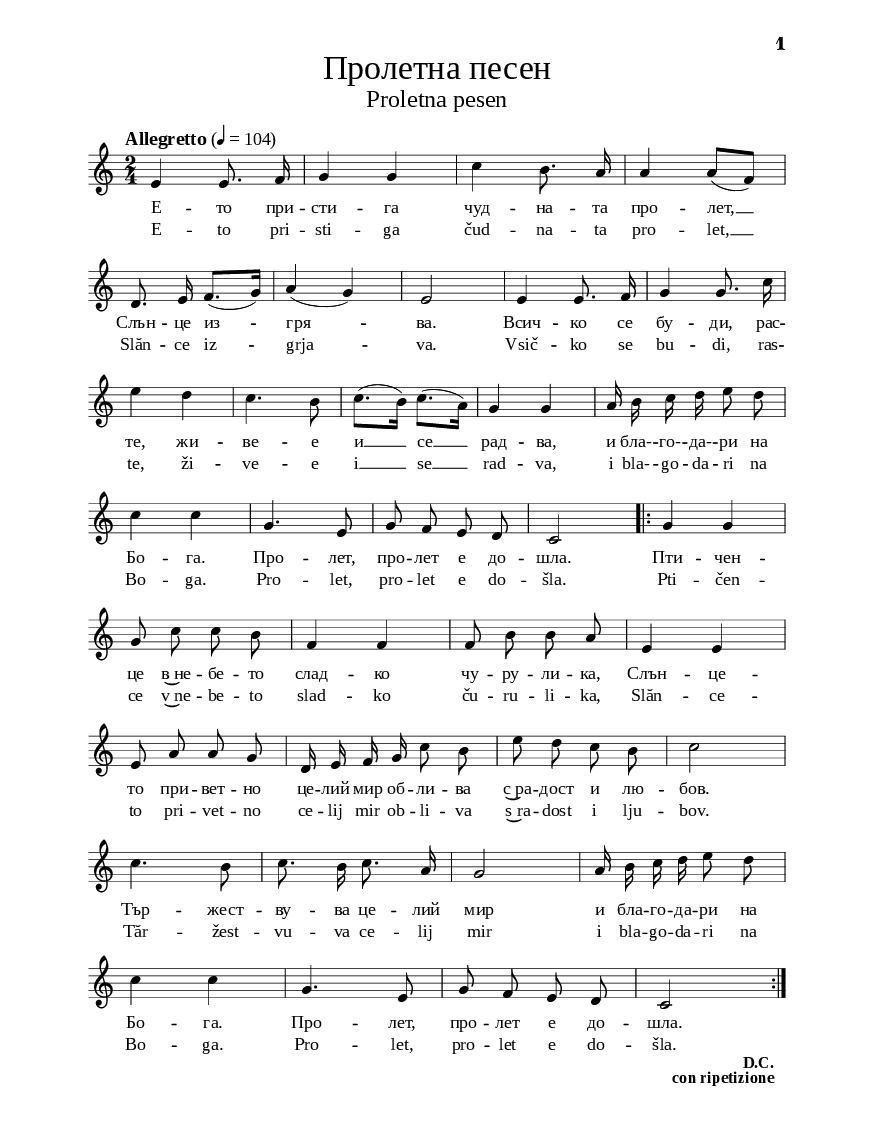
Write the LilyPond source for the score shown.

\version "2.24.3"

% include paper part and global functions
\include "include/globals.ily"

\bookpart {
  \label #'ref181
  \tocItem \markup "Пролетна песен – Proletna pesen"
  \include "include/bookpart-paper.ily"
  \score {
    \include "include/score-layout.ily"

    \new Voice \absolute {
      \clef treble
      \key c \major
      \time 2/4
      \tempoFunc "Allegretto" 4 "104"
      \autoBeamOff
      e'4  e'8.  f'16 | % 2
      g'4  g'4 | % 3
      c''4 b'8.  a'16 | % 4
      a'4  a'8 ( [  f'8 ) ] | \break % 5
      d'8.  e'16  f'8. ( [  g'16 ) ] | % 6
      a'4 (  g'4 ) | % 7
      e'2  | % 8
      e'4  e'8.  f'16 | % 9
      g'4  g'8. c''16 \break |
      e''4 d''4 | % 11
      c''4. b'8 | % 12
      c''8. ( [ b'16 ) ] c''8. ( [
      a'16 ) ] | % 13
      g'4  g'4 | % 14
      a'16 b'16 c''16 d''16
      e''8 d''8  | \break % 15
      c''4 c''4  | % 16
      g'4.  e'8 | % 17
      g'8  f'8  e'8  d'8 | % 18
      c'2
      \bar ".|:"
      | % 19
      g'4  g'4 \break |
      g'8 c''8 c''8 b'8 | % 21
      f'4  f'4 | % 22
      f'8 b'8 b'8  a'8 | % 23
      e'4  e'4 \break | % 24
      e'8  a'8  a'8  g'8 | % 25
      d'16  e'16  f'16  g'16
      c''8 b'8 | % 26
      e''8 d''8 c''8 b'8 | % 27
      c''2 \break | % 28
      c''4. b'8 | % 29
      c''8. b'16 c''8.  a'16 |
      g'2 | % 31
      a'16 b'16 c''16 d''16
      e''8 d''8 \break | % 32
      c''4 c''4 | % 33
      g'4.  e'8 | % 34
      g'8  f'8  e'8  d'8 | % 35
      c'2
      \bar ":|."
    }

    \addlyrics {
      Е
      -- то при -- сти -- га чуд -- на --
      та про -- лет, __  Слън -- це из
      -- гря -- ва. Всич -- ко се
      бу -- ди, рас -- те, жи -- ве -- е и __
      се __  рад -- ва, и "бла-" -- "го-" --
      "да-" -- ри на Бо -- га. Про -- лет,
      про -- лет е до -- шла. Пти -- чен
      -- це в~не -- бе -- то слад -- ко
      чу -- ру -- ли -- ка, Слън -- це -- то
      при -- вет -- но це -- лий мир об --
      ли -- ва с~ра -- дост и лю -- бов.
      Тър -- жест -- ву -- ва це -- лий
      мир и бла -- го -- да -- ри на Бо
      -- га. Про -- лет, про -- лет е до --
      шла.}

      \addlyrics {
        E
        -- to pri -- sti -- ga čud -- na --
        ta pro -- let, __  Slăn -- ce iz
        -- grja -- va. Vsič -- ko se
        bu -- di, ras -- te, ži -- ve -- e i __
        se __  rad -- va, i "bla-" -- go --
        da -- ri na Bo -- ga. Pro -- let,
        pro -- let e do -- šla. Pti -- čen
        -- ce v~ne -- be -- to slad -- ko
        ču -- ru -- li -- ka, Slăn -- ce -- to
        pri -- vet -- no ce -- lij mir ob --
        li -- va s~ra -- dost i lju -- bov.
        Tăr -- žest -- vu -- va ce -- lij
        mir i bla -- go -- da -- ri na Bo
        -- ga. Pro -- let, pro -- let e do --
        šla.}

        \header {
          title = \titleFunc "Пролетна песен" "Proletna pesen"
        }

        \midi{}

      } % score

      %\markup \empty-one

      \markup \dc-two "D.C.""con ripetizione"


      \pageBreak
      % include foreign translation(s) of the song
      \version "2.24.4"

\markup \fill-line { \fontsize #deTitleFontSize "Frühlingslied" }
\markup \null
\markup \null
\markup \abs-fontsize #10 {
  \hspace #27
  \override #`(baseline-skip . ,deCoupletBaselineSkip)

  \column {
 \line { " " Nun kommt der wundervolle Frühling; }

 \line { " " die Sonne geht auf. }

 \line { " " Alles erwacht, gedeiht, lebt, }

 \line { " " und freut sich und dankt Gott.}

 \line { " " Der Frühling, der Frühling ist da!}

 \line { " " Ein Vögelein am Himmel zwitschert süß, }

 \line { " " die Sonne übergießt freundlich }
 \line { " "die ganze Welt mit Freude und Liebe.}

 \line { " " Die ganze Welt frohlockt und dankt Gott! }

 \line { " " Der Frühling, der Frühling ist da!}

  }
}


    } % bookpart

    % Più mosso
    %
